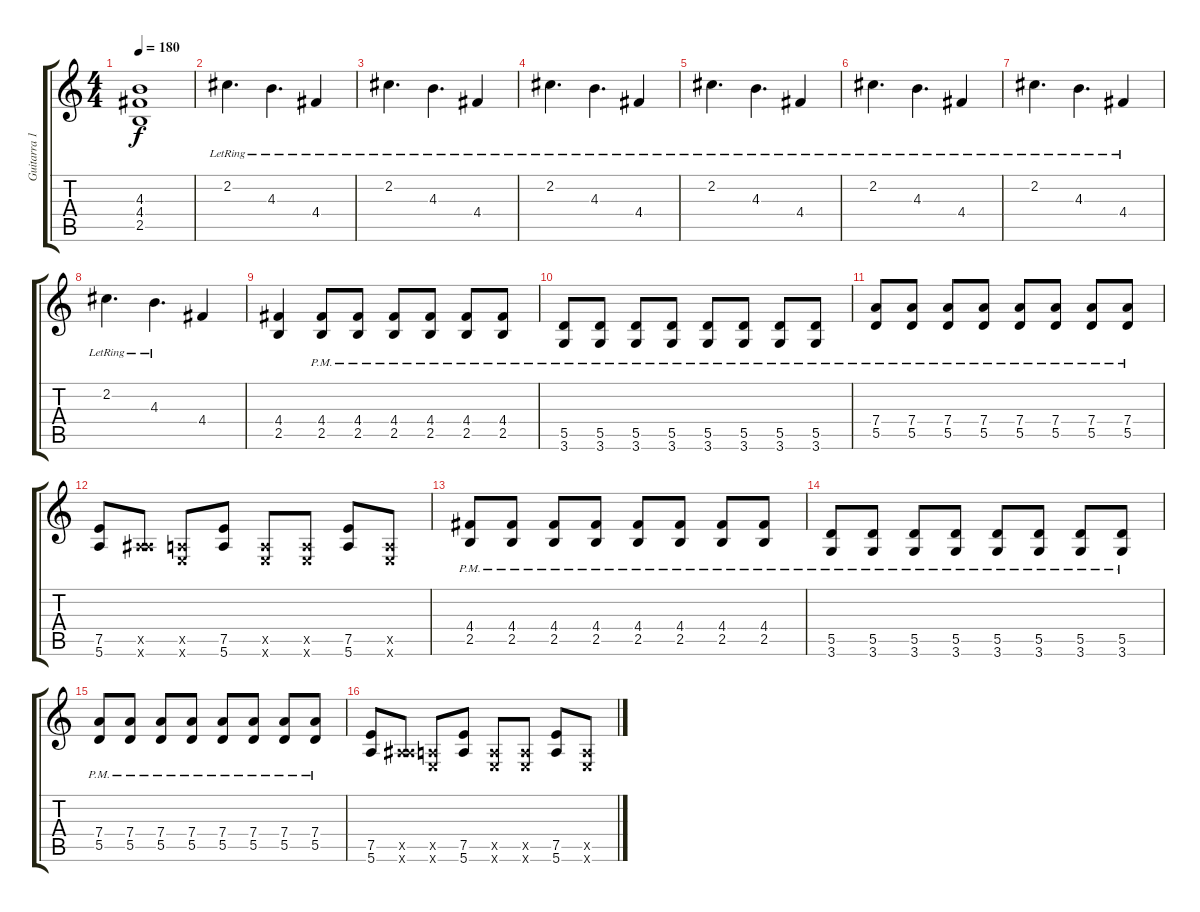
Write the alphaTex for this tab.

\track ("Guitarra 1" "Guitarra 1") {instrument distortionguitar}
\staff {score tabs}
\tuning (E4 B3 G3 D3 A2 E2) {hide}
\ts (4 4)
\tempo 180
\clef g2
\ks c
(4.3 4.4 2.5).1{dy f} |
2.2{lr}.4{d} 4.3{lr}.4{d} 4.4{lr}.4 |
2.2{lr}.4{d} 4.3{lr}.4{d} 4.4{lr}.4 |
2.2{lr}.4{d} 4.3{lr}.4{d} 4.4{lr}.4 |
2.2{lr}.4{d} 4.3{lr}.4{d} 4.4{lr}.4 |
2.2{lr}.4{d} 4.3{lr}.4{d} 4.4{lr}.4 |
2.2{lr}.4{d} 4.3{lr}.4{d} 4.4{lr}.4 |
2.2{lr}.4{d} 4.3{lr}.4{d} 4.4.4 |
(4.4 2.5).4 (4.4{pm} 2.5{pm}).8 (4.4{pm} 2.5{pm}).8 (4.4{pm} 2.5{pm}).8 (4.4{pm} 2.5{pm}).8 (4.4{pm} 2.5{pm}).8 (4.4{pm} 2.5{pm}).8 |
(5.5{pm} 3.6{pm}).8 (5.5{pm} 3.6{pm}).8 (5.5{pm} 3.6{pm}).8 (5.5{pm} 3.6{pm}).8 (5.5{pm} 3.6{pm}).8 (5.5{pm} 3.6{pm}).8 (5.5{pm} 3.6{pm}).8 (5.5{pm} 3.6{pm}).8 |
(7.4{pm} 5.5{pm}).8 (7.4{pm} 5.5{pm}).8 (7.4{pm} 5.5{pm}).8 (7.4{pm} 5.5{pm}).8 (7.4{pm} 5.5{pm}).8 (7.4{pm} 5.5{pm}).8 (7.4{pm} 5.5{pm}).8 (7.4{pm} 5.5{pm}).8 |
(7.5 5.6).8 (0.5{x} 6.6{x}).8 (0.5{x} 0.6{x}).8 (7.5 5.6).8 (0.5{x} 0.6{x}).8 (0.5{x} 0.6{x}).8 (7.5 5.6).8 (0.5{x} 0.6{x}).8 |
(4.4{pm} 2.5{pm}).8 (4.4{pm} 2.5{pm}).8 (4.4{pm} 2.5{pm}).8 (4.4{pm} 2.5{pm}).8 (4.4{pm} 2.5{pm}).8 (4.4{pm} 2.5{pm}).8 (4.4{pm} 2.5{pm}).8 (4.4{pm} 2.5{pm}).8 |
(5.5{pm} 3.6{pm}).8 (5.5{pm} 3.6{pm}).8 (5.5{pm} 3.6{pm}).8 (5.5{pm} 3.6{pm}).8 (5.5{pm} 3.6{pm}).8 (5.5{pm} 3.6{pm}).8 (5.5{pm} 3.6{pm}).8 (5.5{pm} 3.6{pm}).8 |
(7.4{pm} 5.5{pm}).8 (7.4{pm} 5.5{pm}).8 (7.4{pm} 5.5{pm}).8 (7.4{pm} 5.5{pm}).8 (7.4{pm} 5.5{pm}).8 (7.4{pm} 5.5{pm}).8 (7.4{pm} 5.5{pm}).8 (7.4{pm} 5.5{pm}).8 |
(7.5 5.6).8 (0.5{x} 6.6{x}).8 (0.5{x} 0.6{x}).8 (7.5 5.6).8 (0.5{x} 0.6{x}).8 (0.5{x} 0.6{x}).8 (7.5 5.6).8 (0.5{x} 0.6{x}).8
